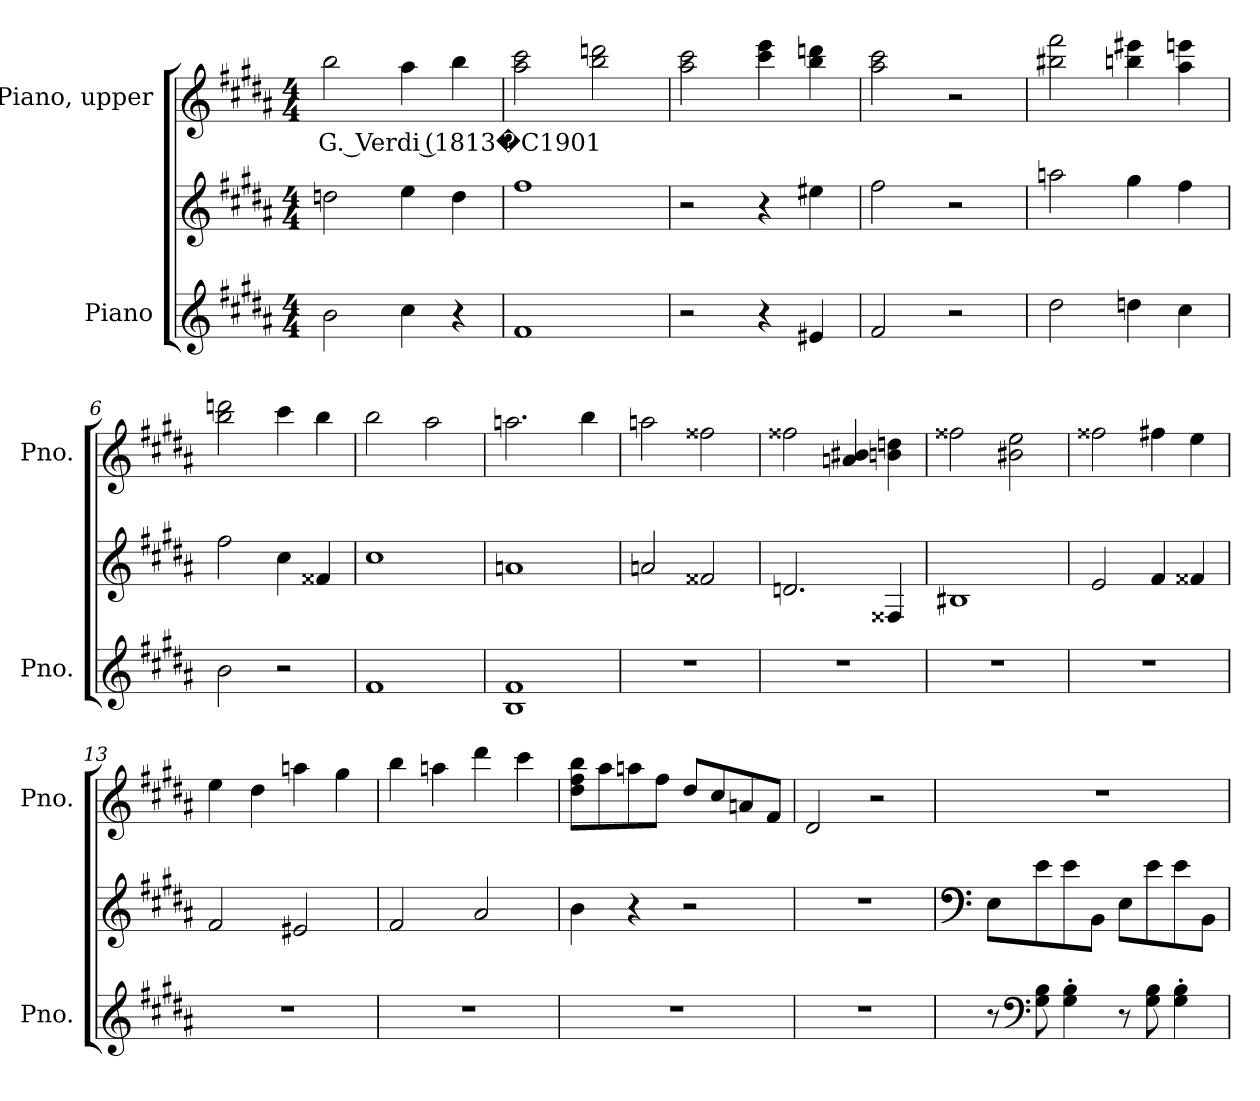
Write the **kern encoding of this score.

**kern	**kern	**kern	**text
*part2	*part2	*part1	*part1
*staff3	*staff2	*staff1	*staff1
*I"Piano	*	*I"Piano, upper	*
*I'Pno.	*	*I'Pno.	*
*clefG2	*clefG2	*clefG2	*
*k[f#c#g#d#a#]	*k[f#c#g#d#a#]	*k[f#c#g#d#a#]	*
*M4/4	*M4/4	*M4/4	*
*MM60	*MM60	*MM60	*
=1	=1	=1	=1
!	!	!	!LO:LY:b
2b\	2ddn\	2bb\	G. Verdi (1813�C1901
4cc#\	4ee\	4aa#\	.
4r	4dd\	4bb\	.
=2	=2	=2	=2
1f#	1ff#	2aa#\ 2ccc#\	.
.	.	2bb\ 2dddn\	.
=3	=3	=3	=3
2r	2r	2aa#\ 2ccc#\	.
4r	4r	4ccc#\ 4eee\	.
4e#X/	4ee#X\	4bb\ 4dddn\	.
=4	=4	=4	=4
2f#/	2ff#\	2aa#\ 2ccc#\	.
2r	2r	2r	.
=5	=5	=5	=5
2dd#\	2aan\	2bb#X\ 2fff#\	.
4ddn\	4gg#\	4bbn\ 4eee#X\	.
4cc#\	4ff#\	4aa#\ 4eeen\	.
!!LO:LB:g=z
=6	=6	=6	=6
2b\	2ff#\	2bb\ 2dddn\	.
2r	4cc#\	4ccc#\	.
.	4f##X/	4bb\	.
=7	=7	=7	=7
1f#	1cc#	2bb\	.
.	.	2aa#\	.
=8	=8	=8	=8
1B 1f#	1an	2.aan\	.
.	.	4bb\	.
=9	=9	=9	=9
1r	2an/	2aan\	.
.	2f##X/	2ff##X\	.
=10	=10	=10	=10
1r	2.dn/	2ff##X\	.
.	.	4an/ 4b#X/	.
.	4F##X/	4bn\ 4ddn\	.
=11	=11	=11	=11
1r	1B#X	2ff##X\	.
.	.	2b#X\ 2ee\	.
=12	=12	=12	=12
1r	2e/	2ff##X\	.
.	4f#/	4ff#X\	.
.	4f##X/	4ee\	.
!!LO:LB:g=z
=13	=13	=13	=13
1r	2f#/	4ee\	.
.	.	4dd#\	.
.	2e#X/	4aan\	.
.	.	4gg#\	.
=14	=14	=14	=14
1r	2f#/	4bb\	.
.	.	4aan\	.
.	2a#/	4ddd#\	.
.	.	4ccc#\	.
=15	=15	=15	=15
1r	4b\	8dd#\ 8ff#\ 8bb\L	.
.	.	8aa#\	.
.	4r	8aan\	.
.	.	8ff#\J	.
.	2r	8dd#/L	.
.	.	8cc#/	.
.	.	8an/	.
.	.	8f#/J	.
=16	=16	=16	=16
1r	1r	2d#/	.
.	.	2r	.
=17	=17	=17	=17
*	*clefF4	*	*
8r	8E\L	1r	.
*clefF4	*	*	*
8G#\ 8B\	8e\	.	.
4G#\' 4B\'	8e\	.	.
.	8BB\J	.	.
8r	8E\L	.	.
8G#\ 8B\	8e\	.	.
4G#\' 4B\'	8e\	.	.
.	8BB\J	.	.
=	=	=	=
*-	*-	*-	*-
